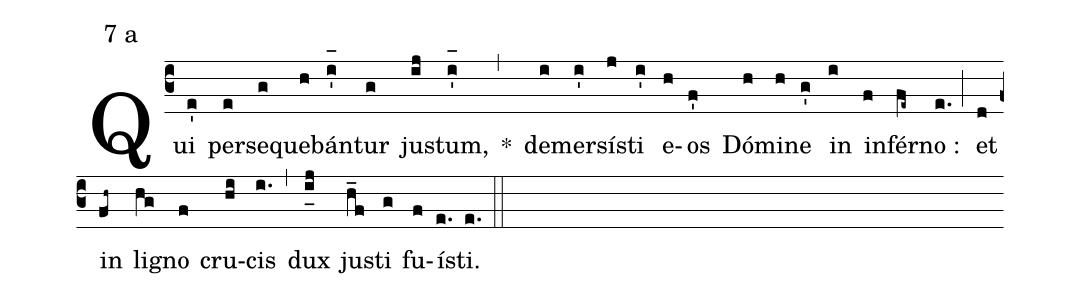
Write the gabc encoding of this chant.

mode:7 a;
%%
(c3) Qui(e') per(e)se(g)que(h)bán(i'_[oh:h])tur(g) ju(ij)stum,(i'_[oh:h]) *(,) de(i)mer(i')sí(j)sti(i') e(h)os(f') Dó(h)mi(h)ne(g') in(i) in(f)fér(fe~)no :(e.) (;) et(d) in(fh~) li(hg)gno(f) cru(hi)cis(i.) (,) dux(i_[uh:l]j) ju(h_f)sti(g) fu(f)í(e.)sti.(e.) (::)
